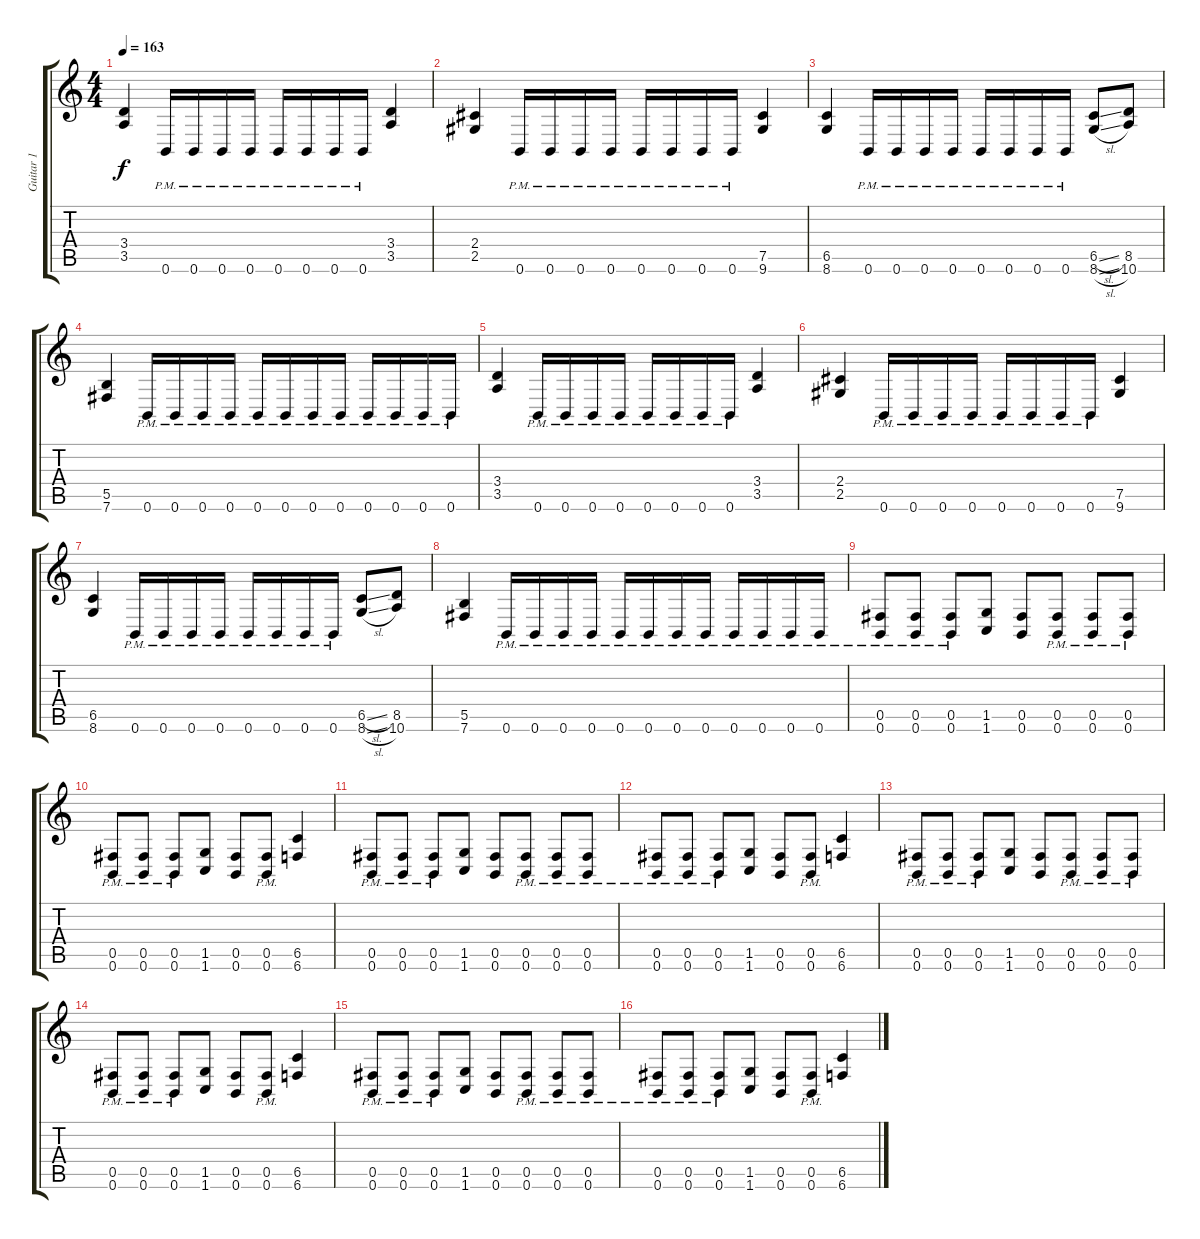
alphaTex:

\track ("Guitar 1" "Guitar 1") {instrument distortionguitar}
\staff {score tabs}
\tuning (Db4 Ab3 E3 B2 Gb2 B1) {hide}
\ts (4 4)
\tempo 163
\clef g2
\ks c
(3.4 3.5).4{dy f} 0.6{pm}.16 0.6{pm}.16 0.6{pm}.16 0.6{pm}.16 0.6{pm}.16 0.6{pm}.16 0.6{pm}.16 0.6{pm}.16 (3.4 3.5).4 |
(2.4 2.5).4 0.6{pm}.16 0.6{pm}.16 0.6{pm}.16 0.6{pm}.16 0.6{pm}.16 0.6{pm}.16 0.6{pm}.16 0.6{pm}.16 (7.5 9.6).4 |
(6.5 8.6).4 0.6{pm}.16 0.6{pm}.16 0.6{pm}.16 0.6{pm}.16 0.6{pm}.16 0.6{pm}.16 0.6{pm}.16 0.6{pm}.16 (6.5{sl} 8.6{sl}).8 (8.5 10.6).8 |
(5.5 7.6).4 0.6{pm}.16 0.6{pm}.16 0.6{pm}.16 0.6{pm}.16 0.6{pm}.16 0.6{pm}.16 0.6{pm}.16 0.6{pm}.16 0.6{pm}.16 0.6{pm}.16 0.6{pm}.16 0.6{pm}.16 |
(3.4 3.5).4 0.6{pm}.16 0.6{pm}.16 0.6{pm}.16 0.6{pm}.16 0.6{pm}.16 0.6{pm}.16 0.6{pm}.16 0.6{pm}.16 (3.4 3.5).4 |
(2.4 2.5).4 0.6{pm}.16 0.6{pm}.16 0.6{pm}.16 0.6{pm}.16 0.6{pm}.16 0.6{pm}.16 0.6{pm}.16 0.6{pm}.16 (7.5 9.6).4 |
(6.5 8.6).4 0.6{pm}.16 0.6{pm}.16 0.6{pm}.16 0.6{pm}.16 0.6{pm}.16 0.6{pm}.16 0.6{pm}.16 0.6{pm}.16 (6.5{sl} 8.6{sl}).8 (8.5 10.6).8 |
(5.5 7.6).4 0.6{pm}.16 0.6{pm}.16 0.6{pm}.16 0.6{pm}.16 0.6{pm}.16 0.6{pm}.16 0.6{pm}.16 0.6{pm}.16 0.6{pm}.16 0.6{pm}.16 0.6{pm}.16 0.6{pm}.16 |
(0.5{pm} 0.6{pm}).8 (0.5{pm} 0.6{pm}).8 (0.5{pm} 0.6{pm}).8 (1.5 1.6).8 (0.5 0.6).8 (0.5{pm} 0.6{pm}).8 (0.5{pm} 0.6{pm}).8 (0.5{pm} 0.6{pm}).8 |
(0.5{pm} 0.6{pm}).8 (0.5{pm} 0.6{pm}).8 (0.5{pm} 0.6{pm}).8 (1.5 1.6).8 (0.5 0.6).8 (0.5{pm} 0.6{pm}).8 (6.5 6.6).4 |
(0.5{pm} 0.6{pm}).8 (0.5{pm} 0.6{pm}).8 (0.5{pm} 0.6{pm}).8 (1.5 1.6).8 (0.5 0.6).8 (0.5{pm} 0.6{pm}).8 (0.5{pm} 0.6{pm}).8 (0.5{pm} 0.6{pm}).8 |
(0.5{pm} 0.6{pm}).8 (0.5{pm} 0.6{pm}).8 (0.5{pm} 0.6{pm}).8 (1.5 1.6).8 (0.5 0.6).8 (0.5{pm} 0.6{pm}).8 (6.5 6.6).4 |
(0.5{pm} 0.6{pm}).8 (0.5{pm} 0.6{pm}).8 (0.5{pm} 0.6{pm}).8 (1.5 1.6).8 (0.5 0.6).8 (0.5{pm} 0.6{pm}).8 (0.5{pm} 0.6{pm}).8 (0.5{pm} 0.6{pm}).8 |
(0.5{pm} 0.6{pm}).8 (0.5{pm} 0.6{pm}).8 (0.5{pm} 0.6{pm}).8 (1.5 1.6).8 (0.5 0.6).8 (0.5{pm} 0.6{pm}).8 (6.5 6.6).4 |
(0.5{pm} 0.6{pm}).8 (0.5{pm} 0.6{pm}).8 (0.5{pm} 0.6{pm}).8 (1.5 1.6).8 (0.5 0.6).8 (0.5{pm} 0.6{pm}).8 (0.5{pm} 0.6{pm}).8 (0.5{pm} 0.6{pm}).8 |
(0.5{pm} 0.6{pm}).8 (0.5{pm} 0.6{pm}).8 (0.5{pm} 0.6{pm}).8 (1.5 1.6).8 (0.5 0.6).8 (0.5{pm} 0.6{pm}).8 (6.5 6.6).4
